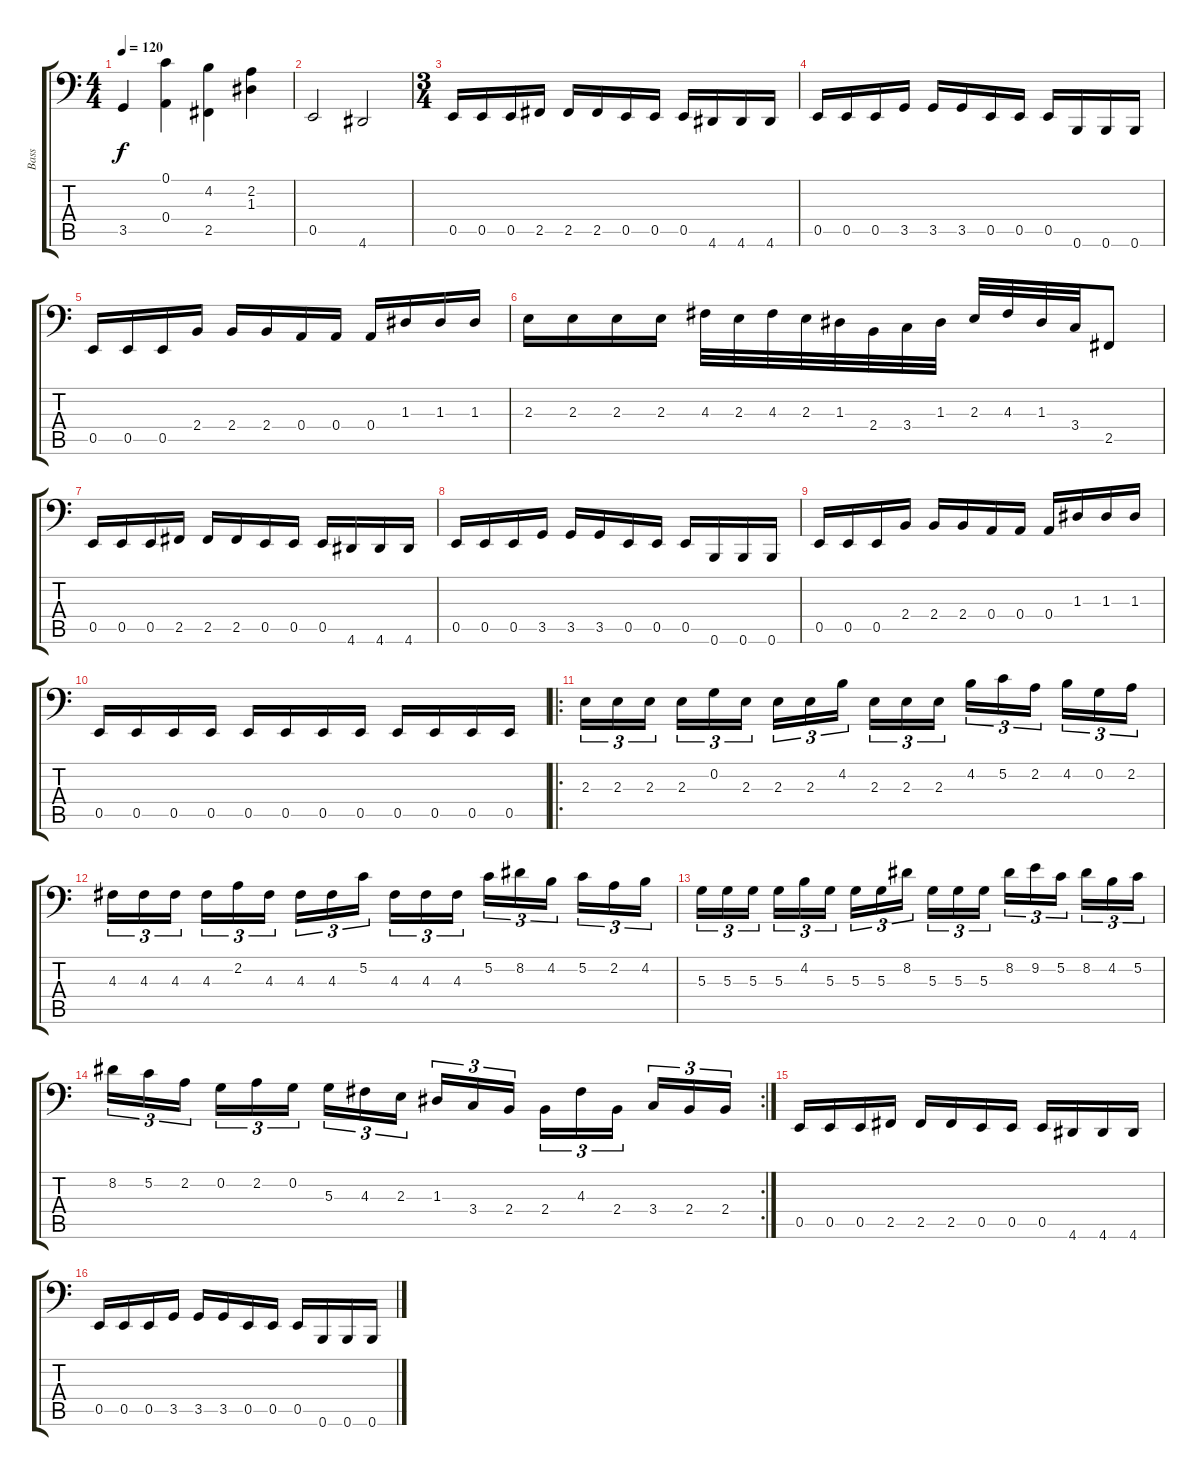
\track ("Bass" "Bass") {instrument electricbassfinger}
\staff {score tabs}
\tuning (C3 G2 D2 A1 E1 B0) {hide}
\ts (4 4)
\tempo 120
\clef f4
\ks c
3.5.4{dy f} (0.1 0.4).4 (4.2 2.5).4 (2.2 1.3).4 |
0.5.2 4.6.2 |
\ts (3 4)
0.5.16 0.5.16 0.5.16 2.5.16 2.5.16 2.5.16 0.5.16 0.5.16 0.5.16 4.6.16 4.6.16 4.6.16 |
0.5.16 0.5.16 0.5.16 3.5.16 3.5.16 3.5.16 0.5.16 0.5.16 0.5.16 0.6.16 0.6.16 0.6.16 |
0.5.16 0.5.16 0.5.16 2.4.16 2.4.16 2.4.16 0.4.16 0.4.16 0.4.16 1.3.16 1.3.16 1.3.16 |
2.3.16 2.3.16 2.3.16 2.3.16 4.3.32 2.3.32 4.3.32 2.3.32 1.3.32 2.4.32 3.4.32 1.3.32 2.3.32 4.3.32 1.3.32 3.4.32 2.5.8 |
0.5.16 0.5.16 0.5.16 2.5.16 2.5.16 2.5.16 0.5.16 0.5.16 0.5.16 4.6.16 4.6.16 4.6.16 |
0.5.16 0.5.16 0.5.16 3.5.16 3.5.16 3.5.16 0.5.16 0.5.16 0.5.16 0.6.16 0.6.16 0.6.16 |
0.5.16 0.5.16 0.5.16 2.4.16 2.4.16 2.4.16 0.4.16 0.4.16 0.4.16 1.3.16 1.3.16 1.3.16 |
0.5.16 0.5.16 0.5.16 0.5.16 0.5.16 0.5.16 0.5.16 0.5.16 0.5.16 0.5.16 0.5.16 0.5.16 |
\ro
2.3.16{tu (3 2)} 2.3.16{tu (3 2)} 2.3.16{tu (3 2)} 2.3.16{tu (3 2)} 0.2.16{tu (3 2)} 2.3.16{tu (3 2)} 2.3.16{tu (3 2)} 2.3.16{tu (3 2)} 4.2.16{tu (3 2)} 2.3.16{tu (3 2)} 2.3.16{tu (3 2)} 2.3.16{tu (3 2)} 4.2.16{tu (3 2)} 5.2.16{tu (3 2)} 2.2.16{tu (3 2)} 4.2.16{tu (3 2)} 0.2.16{tu (3 2)} 2.2.16{tu (3 2)} |
4.3.16{tu (3 2)} 4.3.16{tu (3 2)} 4.3.16{tu (3 2)} 4.3.16{tu (3 2)} 2.2.16{tu (3 2)} 4.3.16{tu (3 2)} 4.3.16{tu (3 2)} 4.3.16{tu (3 2)} 5.2.16{tu (3 2)} 4.3.16{tu (3 2)} 4.3.16{tu (3 2)} 4.3.16{tu (3 2)} 5.2.16{tu (3 2)} 8.2.16{tu (3 2)} 4.2.16{tu (3 2)} 5.2.16{tu (3 2)} 2.2.16{tu (3 2)} 4.2.16{tu (3 2)} |
5.3.16{tu (3 2)} 5.3.16{tu (3 2)} 5.3.16{tu (3 2)} 5.3.16{tu (3 2)} 4.2.16{tu (3 2)} 5.3.16{tu (3 2)} 5.3.16{tu (3 2)} 5.3.16{tu (3 2)} 8.2.16{tu (3 2)} 5.3.16{tu (3 2)} 5.3.16{tu (3 2)} 5.3.16{tu (3 2)} 8.2.16{tu (3 2)} 9.2.16{tu (3 2)} 5.2.16{tu (3 2)} 8.2.16{tu (3 2)} 4.2.16{tu (3 2)} 5.2.16{tu (3 2)} |
\rc 2
8.2.16{tu (3 2)} 5.2.16{tu (3 2)} 2.2.16{tu (3 2)} 0.2.16{tu (3 2)} 2.2.16{tu (3 2)} 0.2.16{tu (3 2)} 5.3.16{tu (3 2)} 4.3.16{tu (3 2)} 2.3.16{tu (3 2)} 1.3.16{tu (3 2)} 3.4.16{tu (3 2)} 2.4.16{tu (3 2)} 2.4.16{tu (3 2)} 4.3.16{tu (3 2)} 2.4.16{tu (3 2)} 3.4.16{tu (3 2)} 2.4.16{tu (3 2)} 2.4.16{tu (3 2)} |
0.5.16 0.5.16 0.5.16 2.5.16 2.5.16 2.5.16 0.5.16 0.5.16 0.5.16 4.6.16 4.6.16 4.6.16 |
0.5.16 0.5.16 0.5.16 3.5.16 3.5.16 3.5.16 0.5.16 0.5.16 0.5.16 0.6.16 0.6.16 0.6.16
